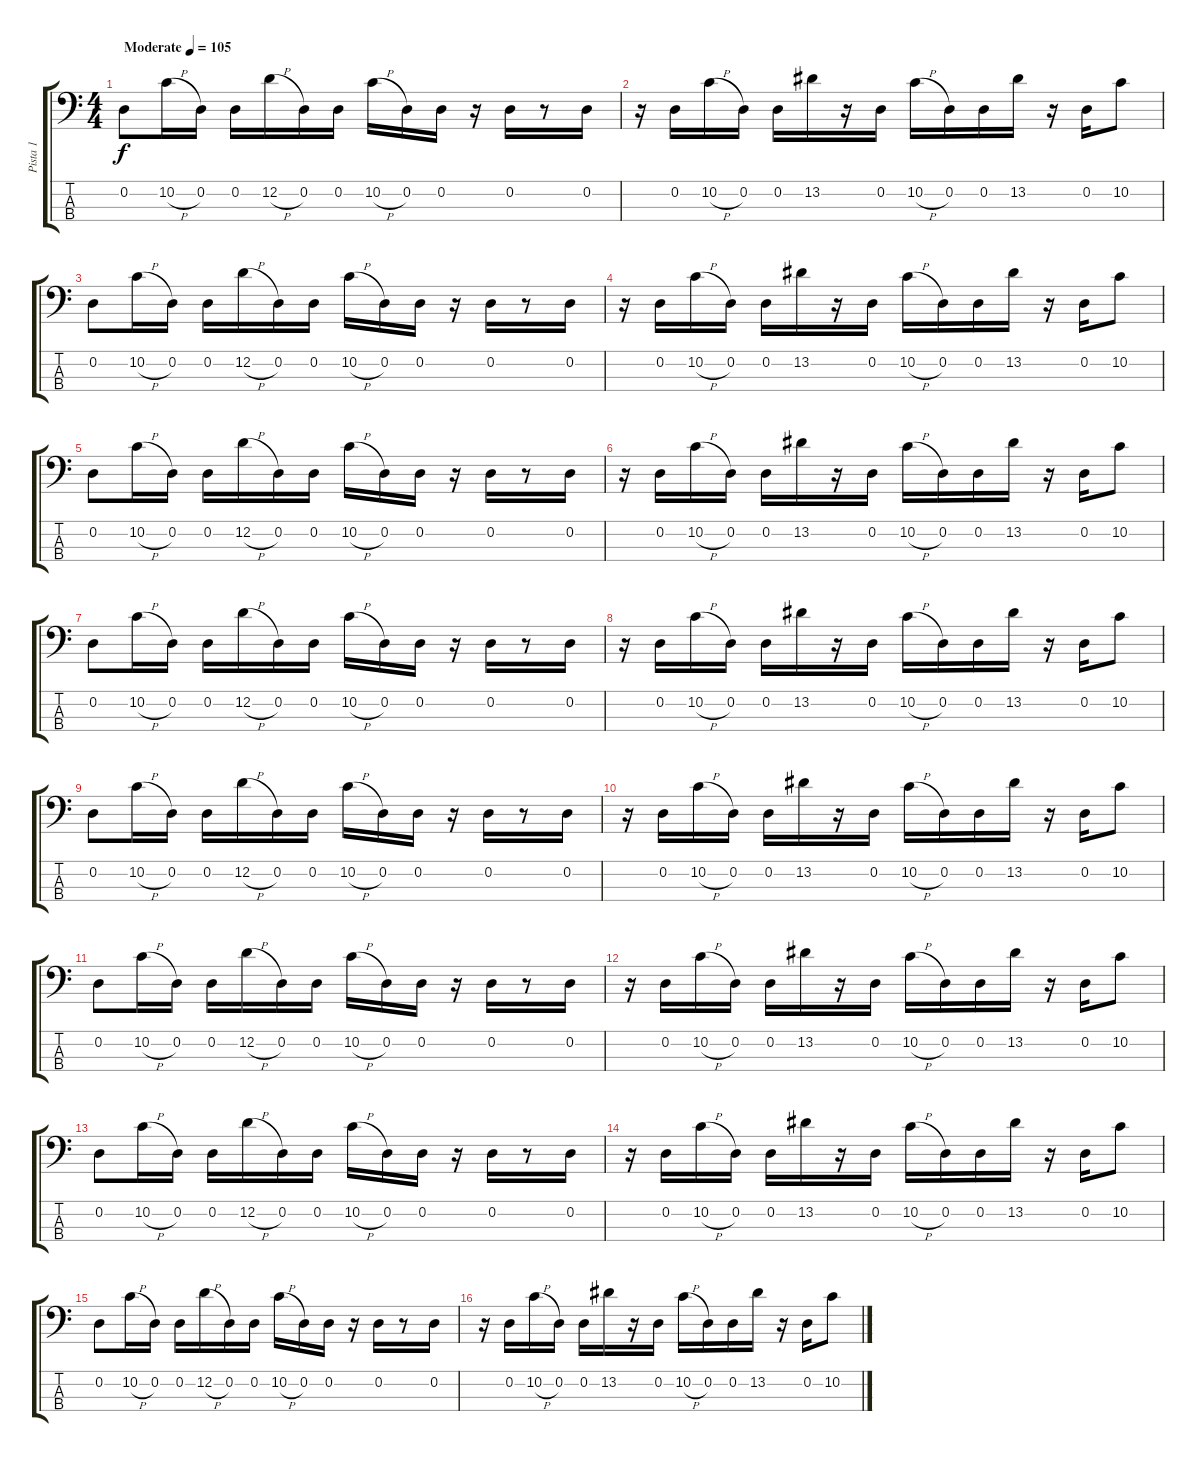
\track ("Pista 1" "Pista 1") {instrument electricbasspick}
\staff {score tabs}
\tuning (G2 D2 A1 D1) {hide}
\ts (4 4)
\tempo (105 "Moderate")
\clef f4
\ks c
0.2.8{dy f instrument electricbasspick} 10.2{h}.16 0.2.16 0.2.16 12.2{h}.16 0.2.16 0.2.16 10.2{h}.16 0.2.16 0.2.16 r.16 0.2.16 r.8 0.2.16 |
r.16 0.2.16 10.2{h}.16 0.2.16 0.2.16 13.2.16 r.16 0.2.16 10.2{h}.16 0.2.16 0.2.16 13.2.16 r.16 0.2.16 10.2.8 |
0.2.8 10.2{h}.16 0.2.16 0.2.16 12.2{h}.16 0.2.16 0.2.16 10.2{h}.16 0.2.16 0.2.16 r.16 0.2.16 r.8 0.2.16 |
r.16 0.2.16 10.2{h}.16 0.2.16 0.2.16 13.2.16 r.16 0.2.16 10.2{h}.16 0.2.16 0.2.16 13.2.16 r.16 0.2.16 10.2.8 |
0.2.8 10.2{h}.16 0.2.16 0.2.16 12.2{h}.16 0.2.16 0.2.16 10.2{h}.16 0.2.16 0.2.16 r.16 0.2.16 r.8 0.2.16 |
r.16 0.2.16 10.2{h}.16 0.2.16 0.2.16 13.2.16 r.16 0.2.16 10.2{h}.16 0.2.16 0.2.16 13.2.16 r.16 0.2.16 10.2.8 |
0.2.8 10.2{h}.16 0.2.16 0.2.16 12.2{h}.16 0.2.16 0.2.16 10.2{h}.16 0.2.16 0.2.16 r.16 0.2.16 r.8 0.2.16 |
r.16 0.2.16 10.2{h}.16 0.2.16 0.2.16 13.2.16 r.16 0.2.16 10.2{h}.16 0.2.16 0.2.16 13.2.16 r.16 0.2.16 10.2.8 |
0.2.8 10.2{h}.16 0.2.16 0.2.16 12.2{h}.16 0.2.16 0.2.16 10.2{h}.16 0.2.16 0.2.16 r.16 0.2.16 r.8 0.2.16 |
r.16 0.2.16 10.2{h}.16 0.2.16 0.2.16 13.2.16 r.16 0.2.16 10.2{h}.16 0.2.16 0.2.16 13.2.16 r.16 0.2.16 10.2.8 |
0.2.8 10.2{h}.16 0.2.16 0.2.16 12.2{h}.16 0.2.16 0.2.16 10.2{h}.16 0.2.16 0.2.16 r.16 0.2.16 r.8 0.2.16 |
r.16 0.2.16 10.2{h}.16 0.2.16 0.2.16 13.2.16 r.16 0.2.16 10.2{h}.16 0.2.16 0.2.16 13.2.16 r.16 0.2.16 10.2.8 |
0.2.8 10.2{h}.16 0.2.16 0.2.16 12.2{h}.16 0.2.16 0.2.16 10.2{h}.16 0.2.16 0.2.16 r.16 0.2.16 r.8 0.2.16 |
r.16 0.2.16 10.2{h}.16 0.2.16 0.2.16 13.2.16 r.16 0.2.16 10.2{h}.16 0.2.16 0.2.16 13.2.16 r.16 0.2.16 10.2.8 |
0.2.8 10.2{h}.16 0.2.16 0.2.16 12.2{h}.16 0.2.16 0.2.16 10.2{h}.16 0.2.16 0.2.16 r.16 0.2.16 r.8 0.2.16 |
r.16 0.2.16 10.2{h}.16 0.2.16 0.2.16 13.2.16 r.16 0.2.16 10.2{h}.16 0.2.16 0.2.16 13.2.16 r.16 0.2.16 10.2.8
